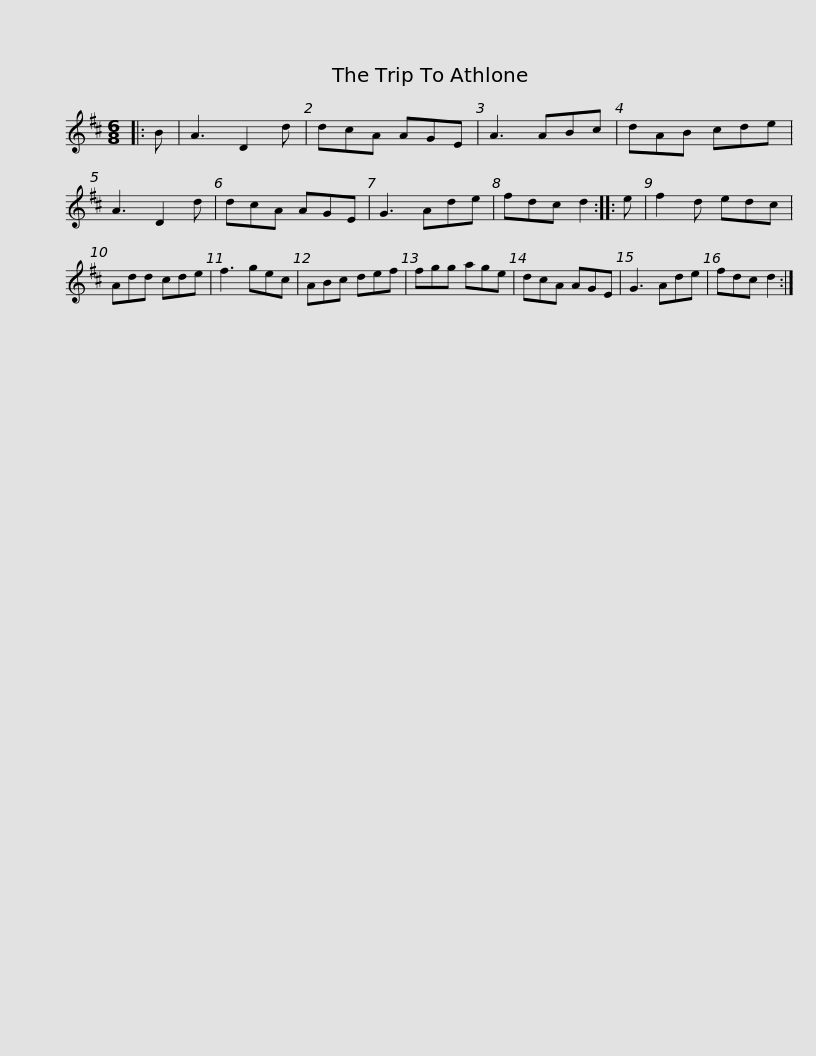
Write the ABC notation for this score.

X:1
L:1/8
M:6/8
I:linebreak $
K:D
V:1 treble
V:1
|: B | A3 D2 d | dcA AGE | A3 ABc | dAB cde | %5
 A3 D2 d | dcA AGE | G3 Ade | fdc d2 :: e |$ %10
 f2 d edc | Add cde | f3 gec | ABc def | fgg age | %15
 dcA AGE | G3 Ade | fdc d2 :| %18
